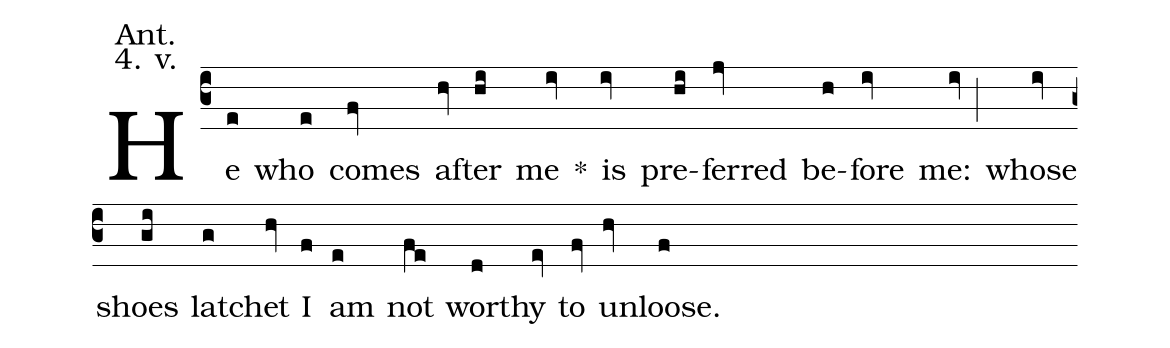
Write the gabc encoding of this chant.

annotation: Ant.;
annotation: 4. v.;
%%
(c3) He(e) who(e) comes(fv) af(hv)ter(hi) me(iv) <sp>*</sp>() is(iv) pre(hi)ferred(jv) be(h)fore(iv) me:(iv;) whose(iv) shoes(gi) lat(g)chet(hv) I(f) am(e) not(fe) wor(d)thy(ev) to(fv) un(hv)loose.(f)
